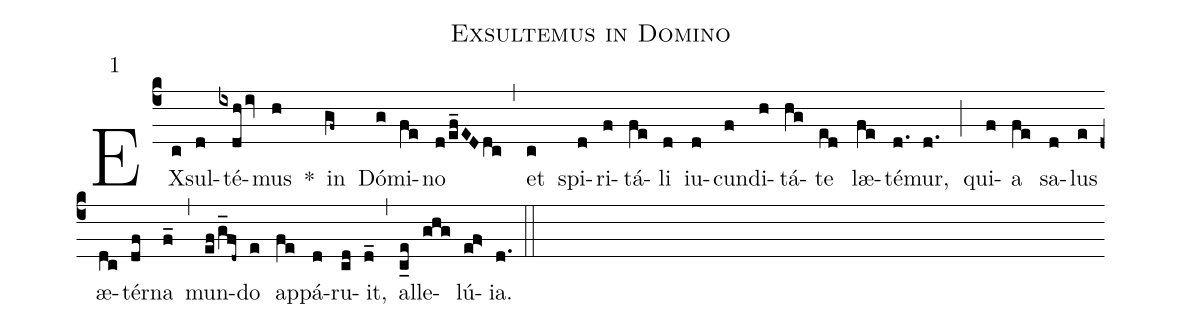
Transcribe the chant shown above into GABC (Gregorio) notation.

name: Exsultemus in Domino;
mode: 1;
%%
(c4)
EX(c)sul(d)té(ixdh/iv)mus(h) *()
in(gf~) Dó(g)mi(fe)no(d/ef_EDdc) (,)
et(c) spi(d)ri(f)tá(fe)li(d) iu(d)cun(f)di(h)tá(hg)te(ed) læ(fe)té(d.)mur,(d.) (;)
qui(f)a(fe) sa(d)lus(e) æ(dc)tér(df)na(f_) (,)
mun(ef/g_1fd~)do(e) ap(fe)pá(d)ru(cd)it,(d_) (,)
al(c_e)le(ghg)lú(e!f>)ia.(d.) (::)
